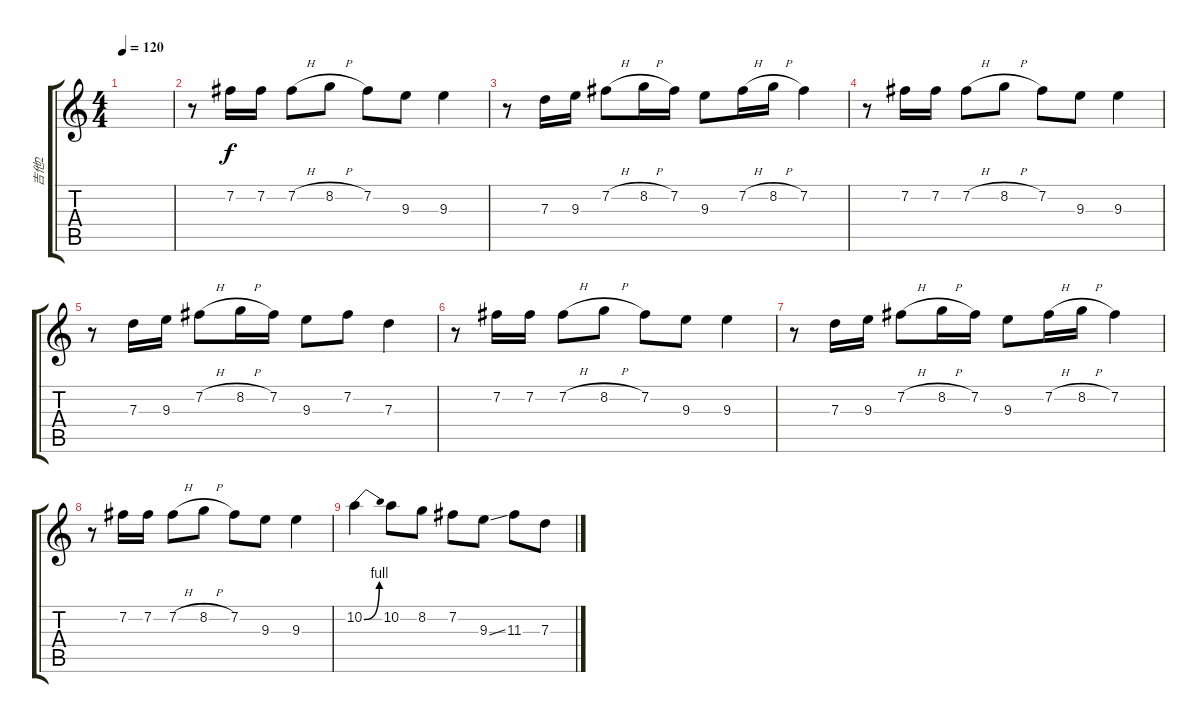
\track ("吉他2" "吉他2") {instrument acousticguitarsteel}
\staff {score tabs}
\tuning (E4 B3 G3 D3 A2 E2) {hide}
\ts (4 4)
\tempo 120
\clef g2
\ks c
|
r.8 7.2.16 7.2.16 7.2{h}.8 8.2{h}.8 7.2.8 9.3.8 9.3.4 |
r.8 7.3.16 9.3.16 7.2{h}.8 8.2{h}.16 7.2.16 9.3.8 7.2{h}.16 8.2{h}.16 7.2.4 |
r.8 7.2.16 7.2.16 7.2{h}.8 8.2{h}.8 7.2.8 9.3.8 9.3.4 |
r.8 7.3.16 9.3.16 7.2{h}.8 8.2{h}.16 7.2.16 9.3.8 7.2.8 7.3.4 |
r.8 7.2.16 7.2.16 7.2{h}.8 8.2{h}.8 7.2.8 9.3.8 9.3.4 |
r.8 7.3.16 9.3.16 7.2{h}.8 8.2{h}.16 7.2.16 9.3.8 7.2{h}.16 8.2{h}.16 7.2.4 |
r.8 7.2.16 7.2.16 7.2{h}.8 8.2{h}.8 7.2.8 9.3.8 9.3.4 |
10.2{be (bend 0 0 60 4)}.4 10.2.8 8.2.8 7.2.8 9.3{ss}.8 11.3.8 7.3.8
